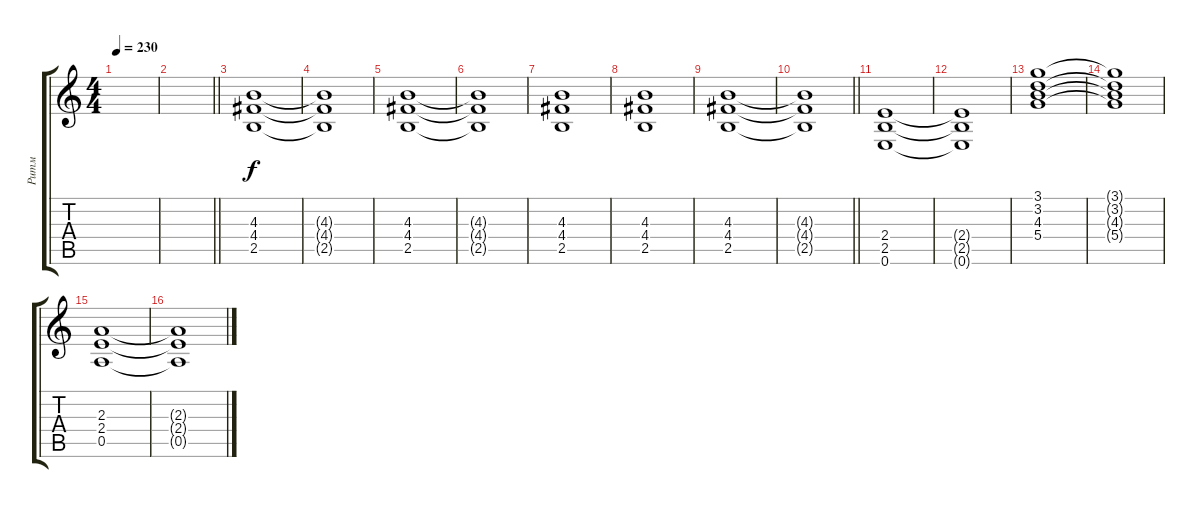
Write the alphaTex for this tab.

\track ("Ритм" "Ритм") {instrument distortionguitar}
\staff {score tabs}
\tuning (E4 B3 G3 D3 A2 E2) {hide}
\ts (4 4)
\tempo 230
\clef g2
\ks c
|
\barLineRight lightlight
|
(4.3 4.4 2.5).1 |
(4.3{t} 4.4{t} 2.5{t}).1 |
(4.3 4.4 2.5).1 |
(4.3{t} 4.4{t} 2.5{t}).1 |
(4.3 4.4 2.5).1 |
(4.3 4.4 2.5).1 |
(4.3 4.4 2.5).1 |
\barLineRight lightlight
(4.3{t} 4.4{t} 2.5{t}).1 |
(2.4 2.5 0.6).1 |
(2.4{t} 2.5{t} 0.6{t}).1 |
(3.1 3.2 4.3 5.4).1 |
(3.1{t} 3.2{t} 4.3{t} 5.4{t}).1 |
(2.3 2.4 0.5).1 |
(2.3{t} 2.4{t} 0.5{t}).1
